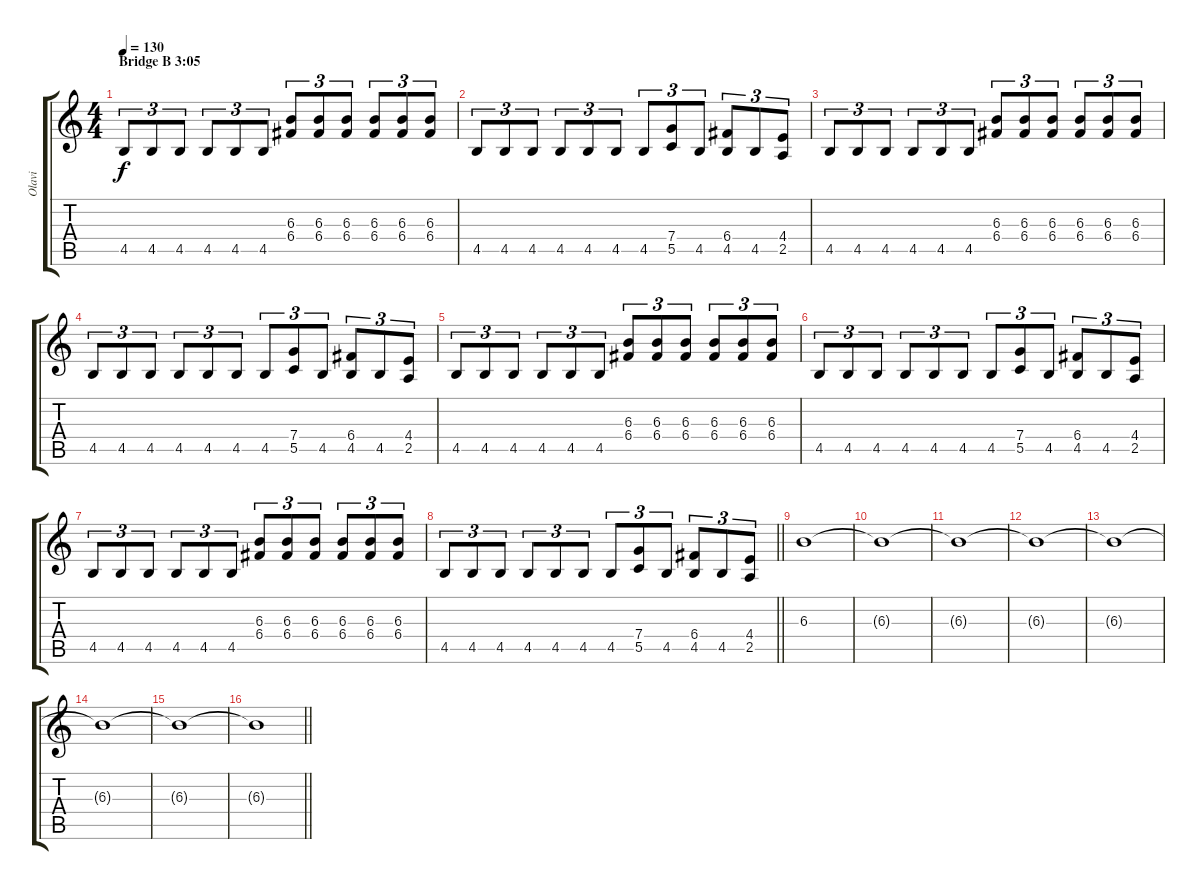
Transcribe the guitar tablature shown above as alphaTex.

\track ("Olavi" "Olavi") {instrument distortionguitar}
\staff {score tabs}
\tuning (D4 A3 F3 C3 G2 D2) {hide}
\ts (4 4)
\section ("" "Bridge B 3:05")
\tempo 130
\clef g2
\ks c
4.5.8{tu (3 2) dy f} 4.5.8{tu (3 2)} 4.5.8{tu (3 2)} 4.5.8{tu (3 2)} 4.5.8{tu (3 2)} 4.5.8{tu (3 2)} (6.3 6.4).8{tu (3 2)} (6.3 6.4).8{tu (3 2)} (6.3 6.4).8{tu (3 2)} (6.3 6.4).8{tu (3 2)} (6.3 6.4).8{tu (3 2)} (6.3 6.4).8{tu (3 2)} |
4.5.8{tu (3 2)} 4.5.8{tu (3 2)} 4.5.8{tu (3 2)} 4.5.8{tu (3 2)} 4.5.8{tu (3 2)} 4.5.8{tu (3 2)} 4.5.8{tu (3 2)} (7.4 5.5).8{tu (3 2)} 4.5.8{tu (3 2)} (6.4 4.5).8{tu (3 2)} 4.5.8{tu (3 2)} (4.4 2.5).8{tu (3 2)} |
4.5.8{tu (3 2)} 4.5.8{tu (3 2)} 4.5.8{tu (3 2)} 4.5.8{tu (3 2)} 4.5.8{tu (3 2)} 4.5.8{tu (3 2)} (6.3 6.4).8{tu (3 2)} (6.3 6.4).8{tu (3 2)} (6.3 6.4).8{tu (3 2)} (6.3 6.4).8{tu (3 2)} (6.3 6.4).8{tu (3 2)} (6.3 6.4).8{tu (3 2)} |
4.5.8{tu (3 2)} 4.5.8{tu (3 2)} 4.5.8{tu (3 2)} 4.5.8{tu (3 2)} 4.5.8{tu (3 2)} 4.5.8{tu (3 2)} 4.5.8{tu (3 2)} (7.4 5.5).8{tu (3 2)} 4.5.8{tu (3 2)} (6.4 4.5).8{tu (3 2)} 4.5.8{tu (3 2)} (4.4 2.5).8{tu (3 2)} |
4.5.8{tu (3 2)} 4.5.8{tu (3 2)} 4.5.8{tu (3 2)} 4.5.8{tu (3 2)} 4.5.8{tu (3 2)} 4.5.8{tu (3 2)} (6.3 6.4).8{tu (3 2)} (6.3 6.4).8{tu (3 2)} (6.3 6.4).8{tu (3 2)} (6.3 6.4).8{tu (3 2)} (6.3 6.4).8{tu (3 2)} (6.3 6.4).8{tu (3 2)} |
4.5.8{tu (3 2)} 4.5.8{tu (3 2)} 4.5.8{tu (3 2)} 4.5.8{tu (3 2)} 4.5.8{tu (3 2)} 4.5.8{tu (3 2)} 4.5.8{tu (3 2)} (7.4 5.5).8{tu (3 2)} 4.5.8{tu (3 2)} (6.4 4.5).8{tu (3 2)} 4.5.8{tu (3 2)} (4.4 2.5).8{tu (3 2)} |
4.5.8{tu (3 2)} 4.5.8{tu (3 2)} 4.5.8{tu (3 2)} 4.5.8{tu (3 2)} 4.5.8{tu (3 2)} 4.5.8{tu (3 2)} (6.3 6.4).8{tu (3 2)} (6.3 6.4).8{tu (3 2)} (6.3 6.4).8{tu (3 2)} (6.3 6.4).8{tu (3 2)} (6.3 6.4).8{tu (3 2)} (6.3 6.4).8{tu (3 2)} |
\barLineRight lightlight
4.5.8{tu (3 2)} 4.5.8{tu (3 2)} 4.5.8{tu (3 2)} 4.5.8{tu (3 2)} 4.5.8{tu (3 2)} 4.5.8{tu (3 2)} 4.5.8{tu (3 2)} (7.4 5.5).8{tu (3 2)} 4.5.8{tu (3 2)} (6.4 4.5).8{tu (3 2)} 4.5.8{tu (3 2)} (4.4 2.5).8{tu (3 2)} |
6.3.1{volume 0} |
6.3{t}.1 |
6.3{t}.1 |
6.3{t}.1 |
6.3{t}.1 |
6.3{t}.1{volume 13} |
6.3{t}.1 |
\barLineRight lightlight
6.3{t}.1
